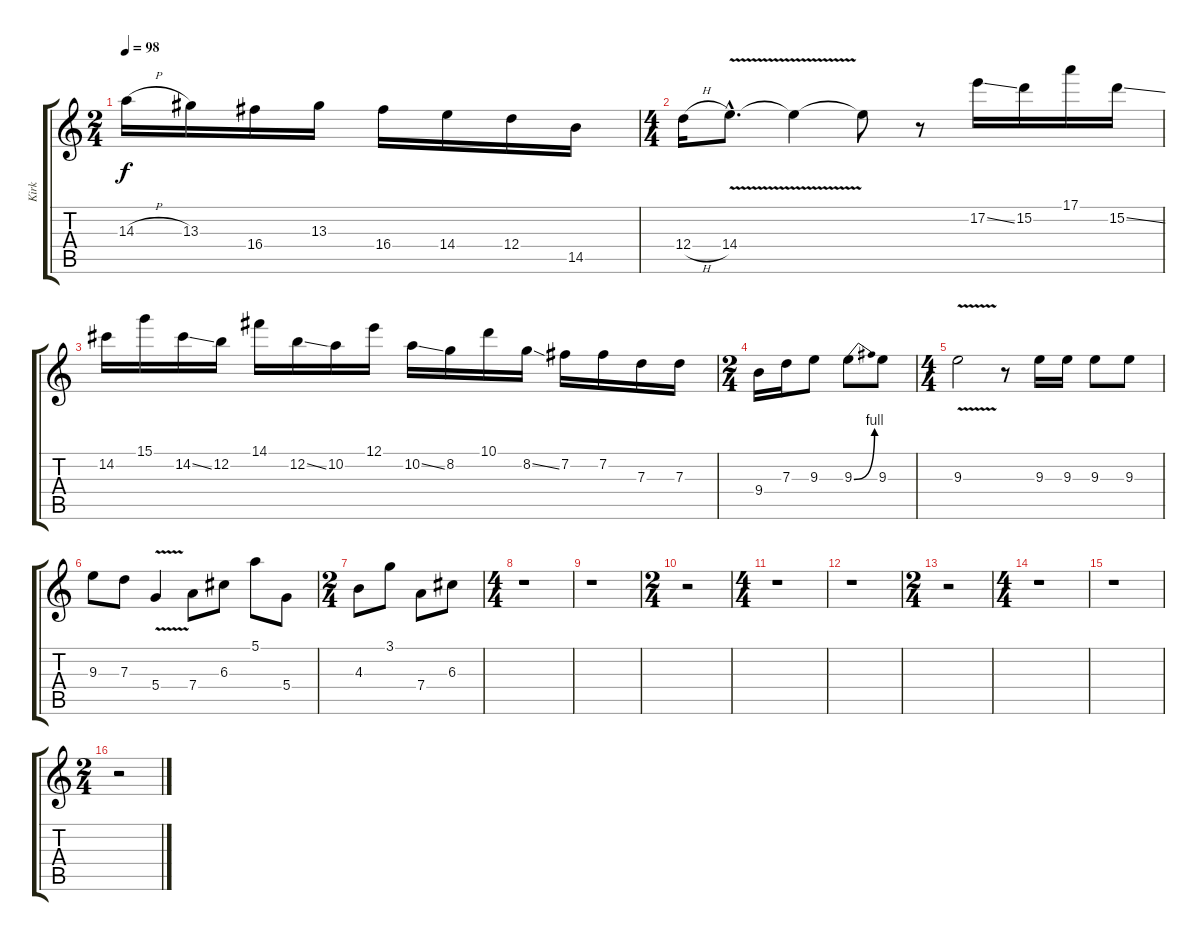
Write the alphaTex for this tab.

\track ("Kirk" "Kirk") {instrument distortionguitar}
\staff {score tabs}
\tuning (E4 B3 G3 D3 A2 E2) {hide}
\ts (2 4)
\tempo 98
\clef g2
\ks c
14.3{h}.16{dy f} 13.3.16 16.4.16 13.3.16 16.4.16 14.4.16 12.4.16 14.5.16 |
\ts (4 4)
12.4{h}.16 14.4{v hac}.8{d} 14.4{t}.4 14.4{t}.8 r.8 17.2{ss}.16 15.2.16 17.1.16 15.2{ss}.16 |
14.2.16 15.1.16 14.2{ss}.16 12.2.16 14.1.16 12.2{ss}.16 10.2.16 12.1.16 10.2{ss}.16 8.2.16 10.1.16 8.2{ss}.16 7.2.16 7.2.16 7.3.16 7.3.16 |
\ts (2 4)
9.4.16 7.3.16 9.3.8 9.3{be (bend 0 0 60 4)}.8 9.3.8 |
\ts (4 4)
9.3{v}.2 r.8 9.3.16 9.3.16 9.3.8 9.3.8 |
9.3.8 7.3.8 5.4{v}.4 7.4.8 6.3.8 5.1.8 5.4.8 |
\ts (2 4)
4.3.8 3.1.8 7.4.8 6.3.8 |
\ts (4 4)
r.1 |
r.1 |
\ts (2 4)
r.2 |
\ts (4 4)
r.1 |
r.1 |
\ts (2 4)
r.2 |
\ts (4 4)
r.1 |
r.1 |
\ts (2 4)
r.2
